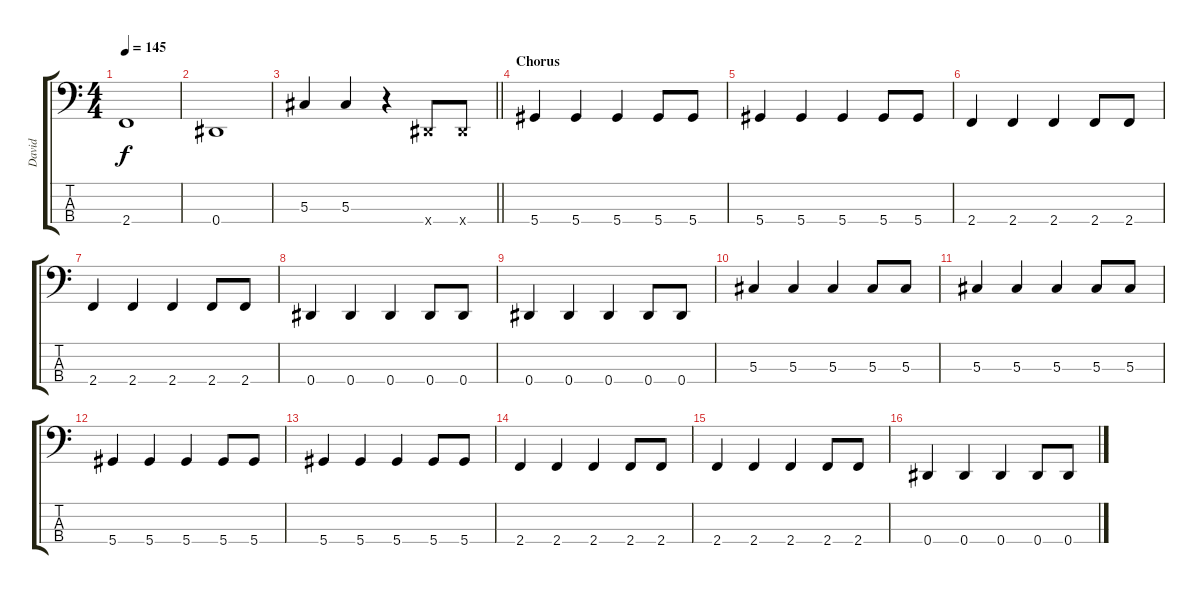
\track ("David" "David") {instrument electricbassfinger}
\staff {score tabs}
\tuning (Gb2 Db2 Ab1 Eb1) {hide}
\ts (4 4)
\tempo 145
\clef f4
\ks c
2.4.1{dy f} |
0.4.1 |
\barLineRight lightlight
5.3.4 5.3.4 r.4 0.4{x}.8 0.4{x}.8 |
\section ("" "Chorus")
5.4.4 5.4.4 5.4.4 5.4.8 5.4.8 |
5.4.4 5.4.4 5.4.4 5.4.8 5.4.8 |
2.4.4 2.4.4 2.4.4 2.4.8 2.4.8 |
2.4.4 2.4.4 2.4.4 2.4.8 2.4.8 |
0.4.4 0.4.4 0.4.4 0.4.8 0.4.8 |
0.4.4 0.4.4 0.4.4 0.4.8 0.4.8 |
5.3.4 5.3.4 5.3.4 5.3.8 5.3.8 |
5.3.4 5.3.4 5.3.4 5.3.8 5.3.8 |
5.4.4 5.4.4 5.4.4 5.4.8 5.4.8 |
5.4.4 5.4.4 5.4.4 5.4.8 5.4.8 |
2.4.4 2.4.4 2.4.4 2.4.8 2.4.8 |
2.4.4 2.4.4 2.4.4 2.4.8 2.4.8 |
0.4.4 0.4.4 0.4.4 0.4.8 0.4.8
